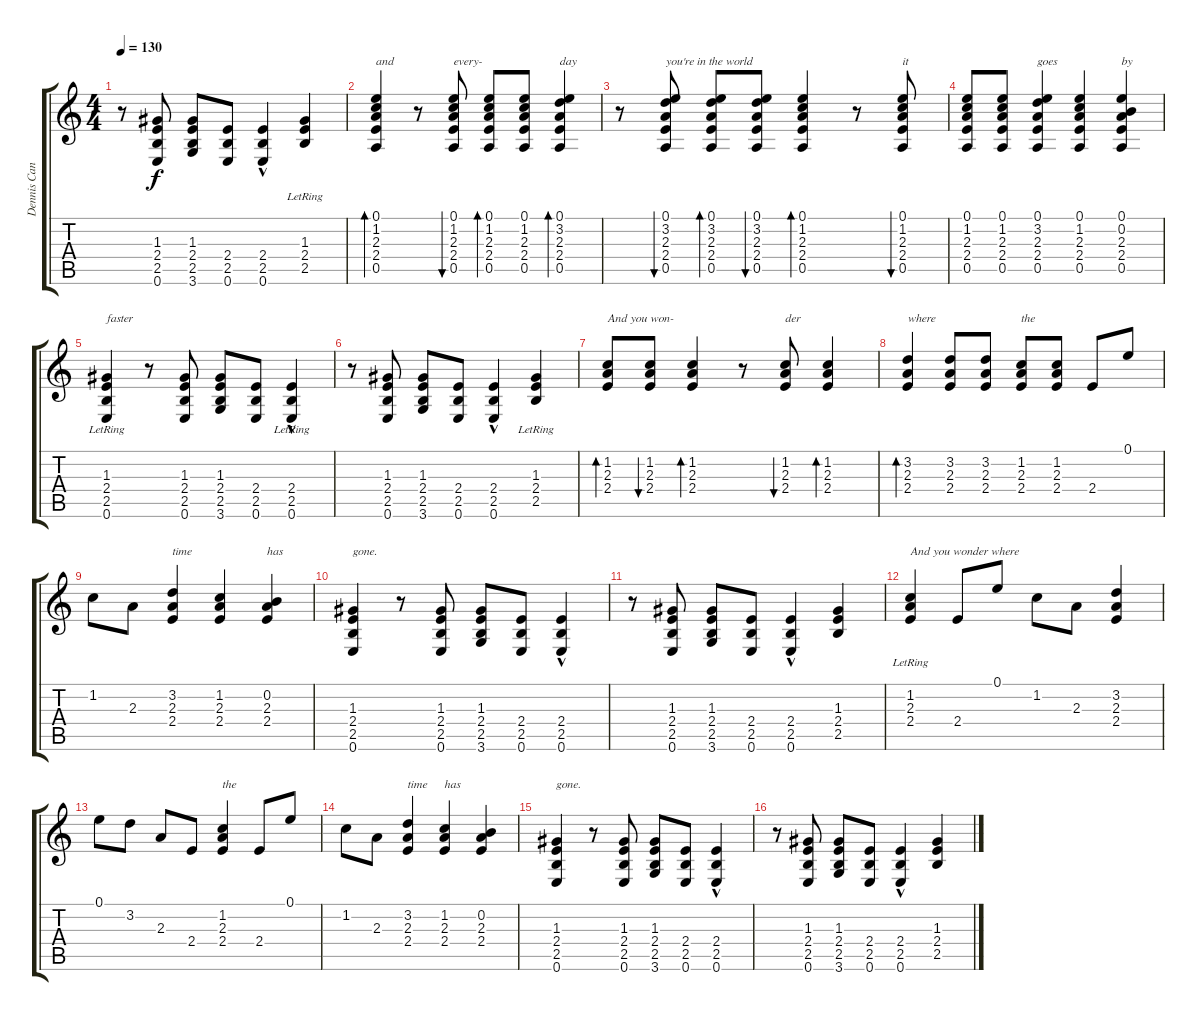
\track ("Dennis Cannon" "Dennis Can") {instrument acousticguitarsteel}
\staff {score tabs}
\tuning (E4 B3 G3 D3 A2 E2) {hide}
\ts (4 4)
\tempo 130
\clef g2
\ks c
r.8{dy f} (1.3 2.4 2.5 0.6).8 (1.3 2.4 2.5 3.6).8 (2.4 2.5 0.6).8 (2.4 2.5 0.6{hac}).4 (1.3{lr} 2.4 2.5).4 |
(0.1 1.2 2.3 2.4 0.5).4{bd 30 txt "and"} r.8 (0.1 1.2 2.3 2.4 0.5).8{bu 60 txt "every-"} (0.1 1.2 2.3 2.4 0.5).8{bd 60} (0.1 1.2 2.3 2.4 0.5).8 (0.1 3.2 2.3 2.4 0.5).4{bd 30 txt "day"} |
r.8 (0.1 3.2 2.3 2.4 0.5).8{bu 30 txt "you're in the world"} (0.1 3.2 2.3 2.4 0.5).8{bd 30} (0.1 3.2 2.3 2.4 0.5).8{bu 30} (0.1 1.2 2.3 2.4 0.5).4{bd 30} r.8 (0.1 1.2 2.3 2.4 0.5).8{bu 30 txt "it"} |
(0.1 1.2 2.3 2.4 0.5).8 (0.1 1.2 2.3 2.4 0.5).8 (0.1 3.2 2.3 2.4 0.5).4{txt "goes"} (0.1 1.2 2.3 2.4 0.5).4 (0.1 0.2 2.3 2.4 0.5).4{txt "by"} |
(1.3{lr} 2.4 2.5 0.6).4{txt "faster"} r.8 (1.3 2.4 2.5 0.6).8 (1.3 2.4 2.5 3.6).8 (2.4 2.5 0.6).8 (2.4{lr} 2.5{lr} 0.6{hac lr}).4 |
r.8 (1.3 2.4 2.5 0.6).8 (1.3 2.4 2.5 3.6).8 (2.4 2.5 0.6).8 (2.4 2.5 0.6{hac}).4 (1.3{lr} 2.4 2.5).4 |
(1.2 2.3 2.4).8{bd 30 txt "And you won-"} (1.2 2.3 2.4).8{bu 30} (1.2 2.3 2.4).4{bd 30} r.8 (1.2 2.3 2.4).8{bu 30 txt "der"} (1.2 2.3 2.4).4{bd 30} |
(3.2 2.3 2.4).4{bd 30 txt "where"} (3.2 2.3 2.4).8 (3.2 2.3 2.4).8 (1.2 2.3 2.4).8{txt "the"} (1.2 2.3 2.4).8 2.4.8 0.1.8 |
1.2.8 2.3.8 (3.2 2.3 2.4).4{txt "time"} (1.2 2.3 2.4).4 (0.2 2.3 2.4).4{txt "has"} |
(1.3 2.4 2.5 0.6).4{txt "gone."} r.8 (1.3 2.4 2.5 0.6).8 (1.3 2.4 2.5 3.6).8 (2.4 2.5 0.6).8 (2.4 2.5 0.6{hac}).4 |
r.8 (1.3 2.4 2.5 0.6).8 (1.3 2.4 2.5 3.6).8 (2.4 2.5 0.6).8 (2.4 2.5 0.6{hac}).4 (1.3 2.4 2.5).4 |
(1.2{lr} 2.3 2.4).4{txt "And you wonder where"} 2.4.8 0.1.8 1.2.8 2.3.8 (3.2 2.3 2.4).4 |
0.1.8 3.2.8 2.3.8 2.4.8 (1.2 2.3 2.4).4{txt "the"} 2.4.8 0.1.8 |
1.2.8 2.3.8 (3.2 2.3 2.4).4{txt "time"} (1.2 2.3 2.4).4{txt "has"} (0.2 2.3 2.4).4 |
(1.3 2.4 2.5 0.6).4{txt "gone."} r.8 (1.3 2.4 2.5 0.6).8 (1.3 2.4 2.5 3.6).8 (2.4 2.5 0.6).8 (2.4 2.5 0.6{hac}).4 |
r.8 (1.3 2.4 2.5 0.6).8 (1.3 2.4 2.5 3.6).8 (2.4 2.5 0.6).8 (2.4 2.5 0.6{hac}).4 (1.3 2.4 2.5).4
